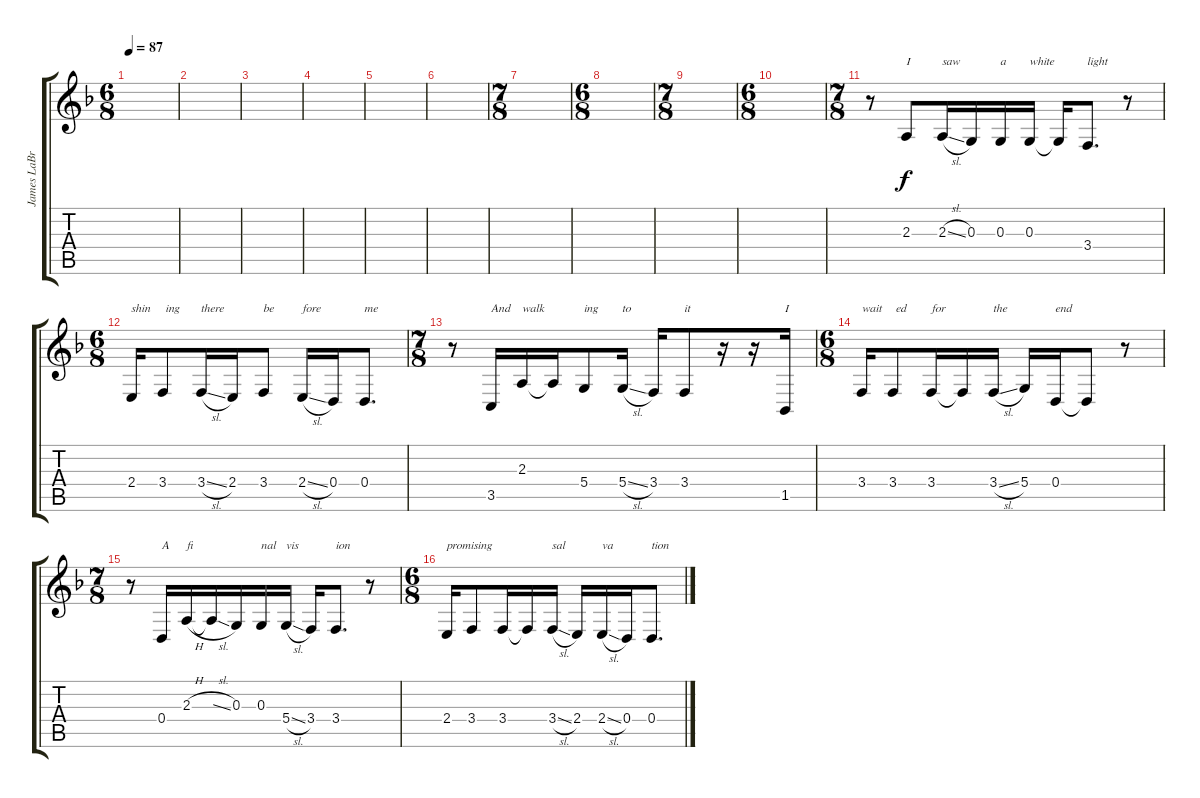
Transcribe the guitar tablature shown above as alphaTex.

\track ("James LaBrie - Vocals" "James LaBr") {instrument bassoon}
\staff {score tabs}
\tuning (E4 B3 G3 D3 A2 D2) {hide}
\ts (6 8)
\tempo 87
\clef g2
\ks dminor
|
|
|
|
|
|
\ts (7 8)
|
\ts (6 8)
|
\ts (7 8)
|
\ts (6 8)
|
\ts (7 8)
r.8 2.3.8{txt "I"} 2.3{sl}.16{txt "saw"} 0.3.16 0.3.16{txt "a"} 0.3.16{txt "white"} 0.3{t}.16 3.4.8{d txt "light"} r.8 |
\ts (6 8)
2.4.16{txt "shin"} 3.4.8{txt " ing"} 3.4{sl}.16{txt "there"} 2.4.16 3.4.8{txt "be"} 2.4{sl}.16{txt "fore"} 0.4.16 0.4.8{d txt "me"} |
\ts (7 8)
r.8 3.5.16{txt "And"} 2.3.16{txt "walk"} 2.3{t}.16 5.4.8{txt "ing"} 5.4{sl}.16{txt "to"} 3.4.16 3.4.8{txt "it"} r.16 r.16 1.5.16{txt "I"} |
\ts (6 8)
3.4.16{txt "wait"} 3.4.8{txt " ed"} 3.4.16{txt "for"} 3.4{t}.16 3.4{sl}.16{txt "the"} 5.4.16 0.4.16{txt "end"} 0.4{t}.8 r.8 |
\ts (7 8)
r.8 0.4.16{txt "A"} 2.3{h}.16{txt "fi"} 2.3{sl t}.16 0.3.16 0.3.16{txt "nal"} 5.4{sl}.16{txt "vis"} 3.4.16 3.4.8{d txt "ion"} r.8 |
\ts (6 8)
2.4.16{txt "promising"} 3.4.8 3.4.16 3.4{t}.16 3.4{sl}.16{txt "sal"} 2.4.16 2.4{sl}.16{txt "va"} 0.4.16 0.4.8{d txt "tion"}
